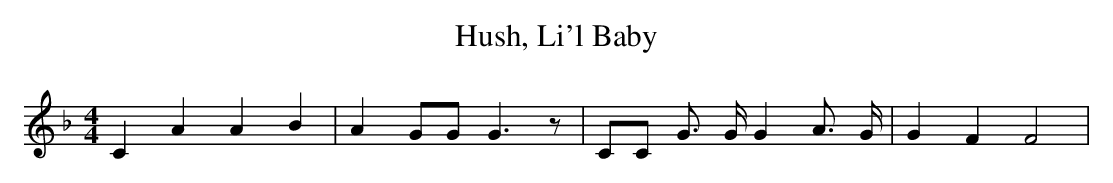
X:1
T:Hush, Li'l Baby
M:4/4
L:1/4
K:F
 C A A B| A G/2G/2 G3/2 z/2| C/2C/2 G3/4 G/4 G A3/4 G/4| G F F2|
